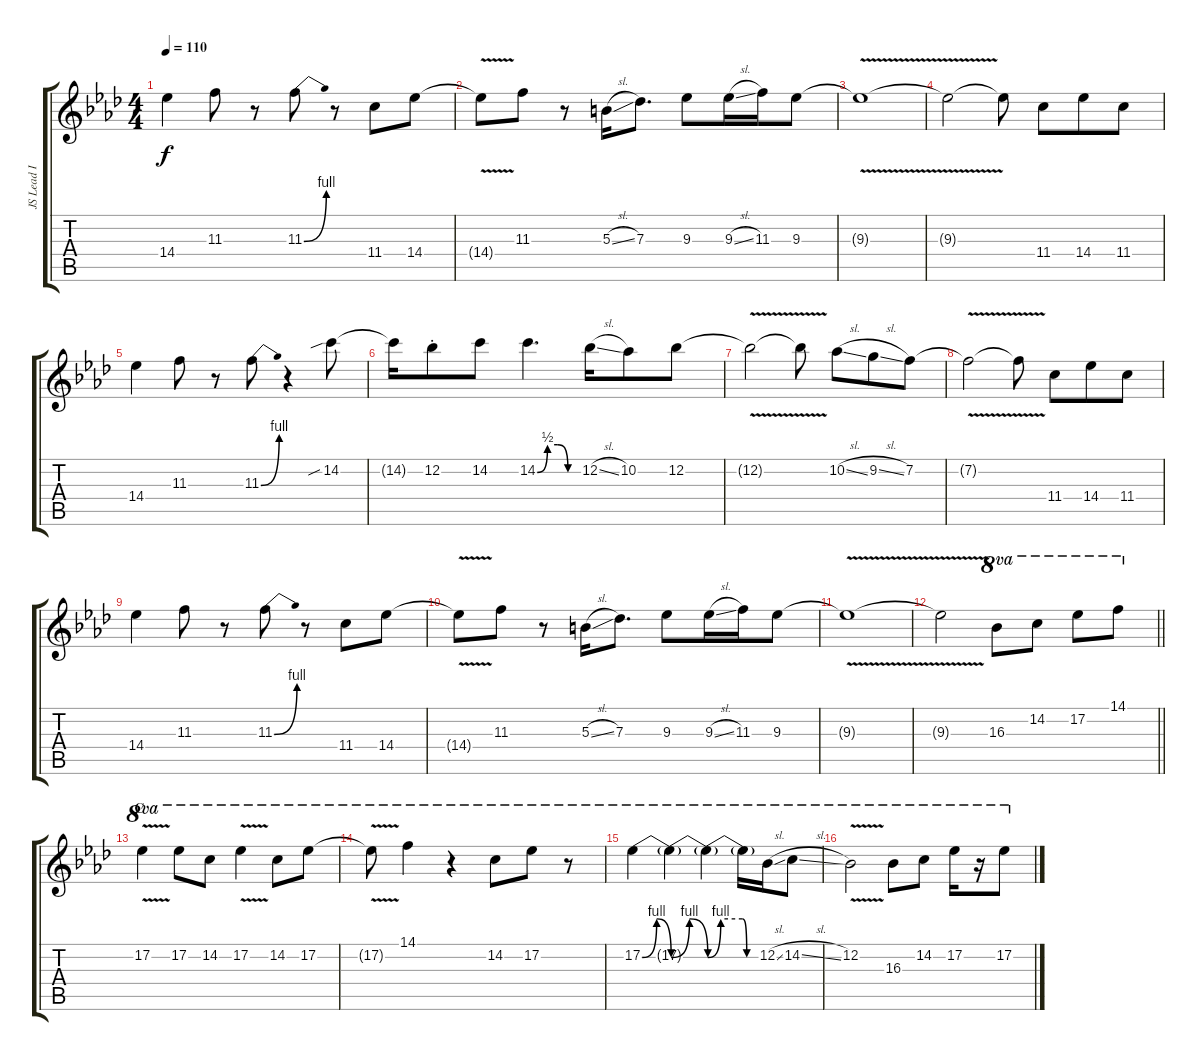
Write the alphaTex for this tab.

\track ("JS Lead I" "JS Lead I") {instrument overdrivenguitar}
\staff {score tabs}
\tuning (Eb4 Bb3 Gb3 Db3 Ab2 Eb2) {hide}
\ts (4 4)
\tempo 110
\clef g2
\ks ab
14.4.4{dy f} 11.3.8 r.8 11.3{be (bend 0 0 60 4)}.8 r.8 11.4.8 14.4.8 |
14.4{v t}.8 11.3.8 r.8 5.3{sl}.16 7.3.8{d} 9.3.8{beam merge} 9.3{sl}.16 11.3.16 9.3.8 |
9.3{v t}.1 |
9.3{t}.2 9.3{t}.8{beam split} 11.4.8{beam merge} 14.4.8 11.4.8 |
14.4.4 11.3.8 r.8 11.3{be (bend 0 0 60 4)}.8 r.4 14.2{sib}.8 |
14.2{t}.16 12.2{st}.8 14.2.8 14.2{be (custom 0 0 15 2 30 2 45 0 60 0)}.4{d} 12.2{sl}.16{beam merge} 10.2.8 12.2.8 |
12.2{v t}.2 12.2{t}.8{beam split} 10.2{sl}.8{beam merge} 9.2{sl}.8 7.2.8 |
7.2{v t}.2 7.2{t}.8{beam split} 11.4.8{beam merge} 14.4.8 11.4.8 |
14.4.4 11.3.8 r.8 11.3{be (bend 0 0 60 4)}.8 r.8 11.4.8 14.4.8 |
14.4{v t}.8 11.3.8 r.8 5.3{sl}.16 7.3.8{d} 9.3.8{beam merge} 9.3{sl}.16 11.3.16 9.3.8 |
9.3{v t}.1 |
\barLineRight lightlight
9.3{t}.2 16.3.8{ot 8va} 14.2.8{ot 8va} 17.2.8{ot 8va} 14.1.8{ot 8va} |
\section ("" "C")
17.2{v}.4{ot 8va} 17.2.8{ot 8va} 14.2.8{ot 8va} 17.2{v}.4{ot 8va} 14.2.8{ot 8va} 17.2.8{ot 8va} |
17.2{v t}.8{ot 8va} 14.1.4{ot 8va} r.4{ot 8va} 14.2.8{ot 8va beam merge} 17.2.8{ot 8va} r.8{ot 8va} |
17.2{be (bendrelease 0 0 15 4 40 4 60 0)}.4{ot 8va} 17.2{be (bendrelease 0 0 15 4 40 4 60 0) t}.4{ot 8va} 17.2{be (custom 0 0 15 4 40 4 45 0 60 0) t}.4{ot 8va} 17.2{t}.16{ot 8va} 12.2{sl}.16{ot 8va} 14.2{sl}.8{ot 8va} |
12.2{v}.2{ot 8va} 16.3.8{ot 8va} 14.2.8{ot 8va} 17.2.16{ot 8va} r.16{ot 8va} 17.2.8{ot 8va}
